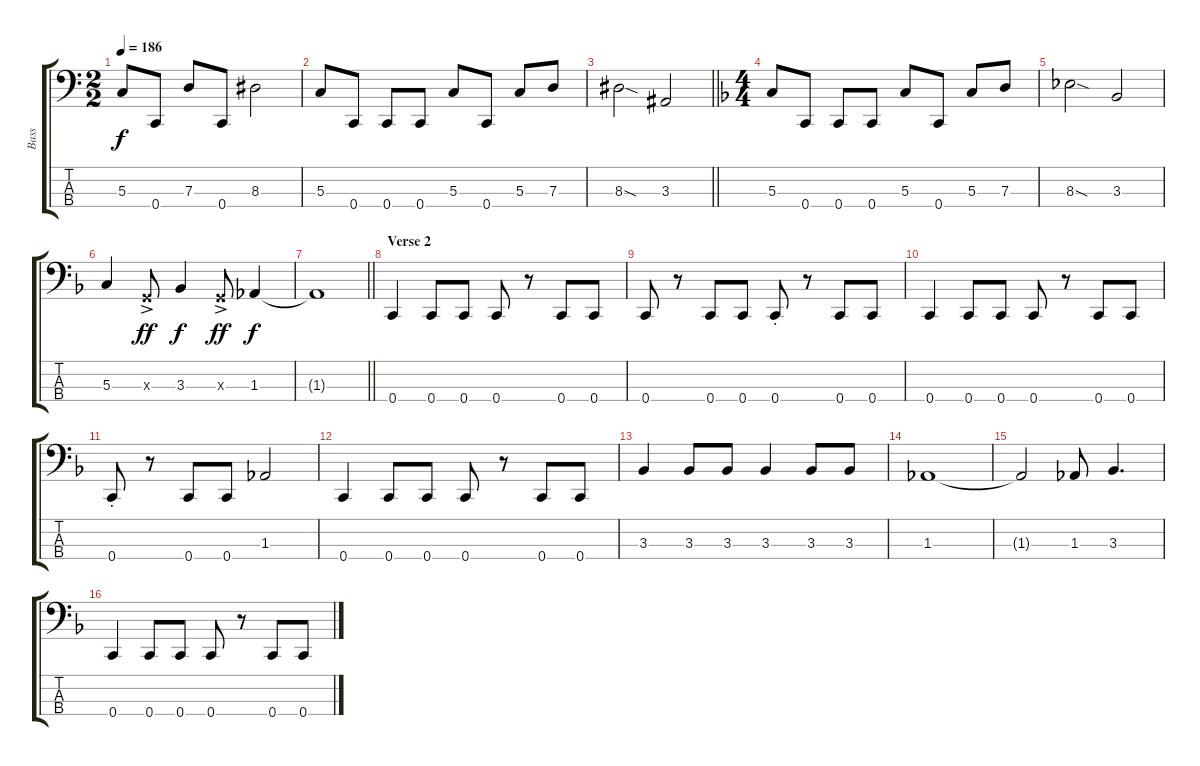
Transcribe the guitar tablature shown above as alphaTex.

\track ("Bass" "Bass") {instrument electricbassfinger}
\staff {score tabs}
\tuning (F2 C2 G1 C1) {hide}
\ts (2 2)
\tempo 186
\clef f4
\ks c
5.3.8{dy f} 0.4.8 7.3.8 0.4.8 8.3.2 |
5.3.8 0.4.8 0.4.8 0.4.8 5.3.8 0.4.8 5.3.8 7.3.8 |
\barLineRight lightlight
8.3{sod}.2 3.3.2 |
\ts (4 4)
\ks f
5.3.8 0.4.8 0.4.8 0.4.8 5.3.8 0.4.8 5.3.8 7.3.8 |
8.3{sod}.2 3.3.2 |
5.3.4 0.3{ac x}.8{dy ff} 3.3.4{dy f} 0.3{ac x}.8{dy ff} 1.3.4{dy f} |
\barLineRight lightlight
1.3{t}.1 |
\section ("" "Verse 2")
0.4.4 0.4.8 0.4.8 0.4.8 r.8 0.4.8 0.4.8 |
0.4.8 r.8 0.4.8 0.4.8 0.4{st}.8 r.8 0.4.8 0.4.8 |
0.4.4 0.4.8 0.4.8 0.4.8 r.8 0.4.8 0.4.8 |
0.4{st}.8 r.8 0.4.8 0.4.8 1.3.2 |
0.4.4 0.4.8 0.4.8 0.4.8 r.8 0.4.8 0.4.8 |
3.3.4 3.3.8 3.3.8 3.3.4 3.3.8 3.3.8 |
1.3.1 |
1.3{t}.2 1.3.8 3.3.4{d} |
0.4.4 0.4.8 0.4.8 0.4.8 r.8 0.4.8 0.4.8
